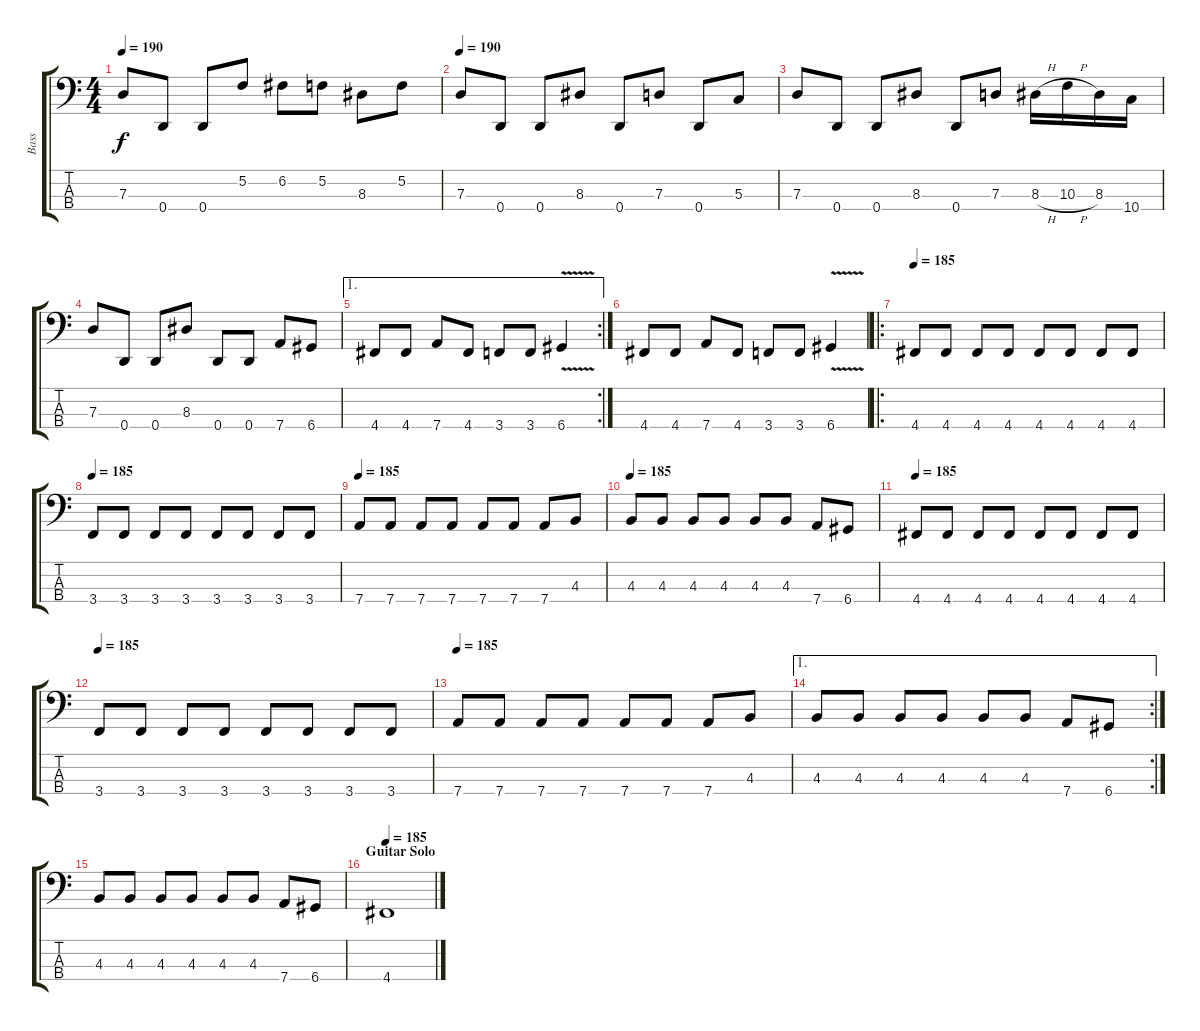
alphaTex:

\track ("Bass" "Bass") {instrument electricbassfinger}
\staff {score tabs}
\tuning (F2 C2 G1 D1) {hide}
\ts (4 4)
\tempo 190
\clef f4
\ks c
7.3.8{dy f} 0.4.8 0.4.8 5.2.8 6.2.8 5.2.8 8.3.8 5.2.8 |
\tempo 190
7.3.8 0.4.8 0.4.8 8.3.8 0.4.8 7.3.8 0.4.8 5.3.8 |
7.3.8 0.4.8 0.4.8 8.3.8 0.4.8 7.3.8 8.3{h}.16 10.3{h}.16 8.3.16 10.4.16 |
7.3.8 0.4.8 0.4.8 8.3.8 0.4.8 0.4.8 7.4.8 6.4.8 |
\ae 1
\rc 2
4.4.8 4.4.8 7.4.8 4.4.8 3.4.8 3.4.8 6.4{v}.4 |
4.4.8 4.4.8 7.4.8 4.4.8 3.4.8 3.4.8 6.4{v}.4 |
\ro
\tempo 185
4.4.8 4.4.8 4.4.8 4.4.8 4.4.8 4.4.8 4.4.8 4.4.8 |
\tempo 185
3.4.8 3.4.8 3.4.8 3.4.8 3.4.8 3.4.8 3.4.8 3.4.8 |
\tempo 185
7.4.8 7.4.8 7.4.8 7.4.8 7.4.8 7.4.8 7.4.8 4.3.8 |
\tempo 185
4.3.8 4.3.8 4.3.8 4.3.8 4.3.8 4.3.8 7.4.8 6.4.8 |
\tempo 185
4.4.8 4.4.8 4.4.8 4.4.8 4.4.8 4.4.8 4.4.8 4.4.8 |
\tempo 185
3.4.8 3.4.8 3.4.8 3.4.8 3.4.8 3.4.8 3.4.8 3.4.8 |
\tempo 185
7.4.8 7.4.8 7.4.8 7.4.8 7.4.8 7.4.8 7.4.8 4.3.8 |
\ae 1
\rc 2
4.3.8 4.3.8 4.3.8 4.3.8 4.3.8 4.3.8 7.4.8 6.4.8 |
4.3.8 4.3.8 4.3.8 4.3.8 4.3.8 4.3.8 7.4.8 6.4.8 |
\section ("" "Guitar Solo")
\tempo 185
4.4.1{volume 13}
